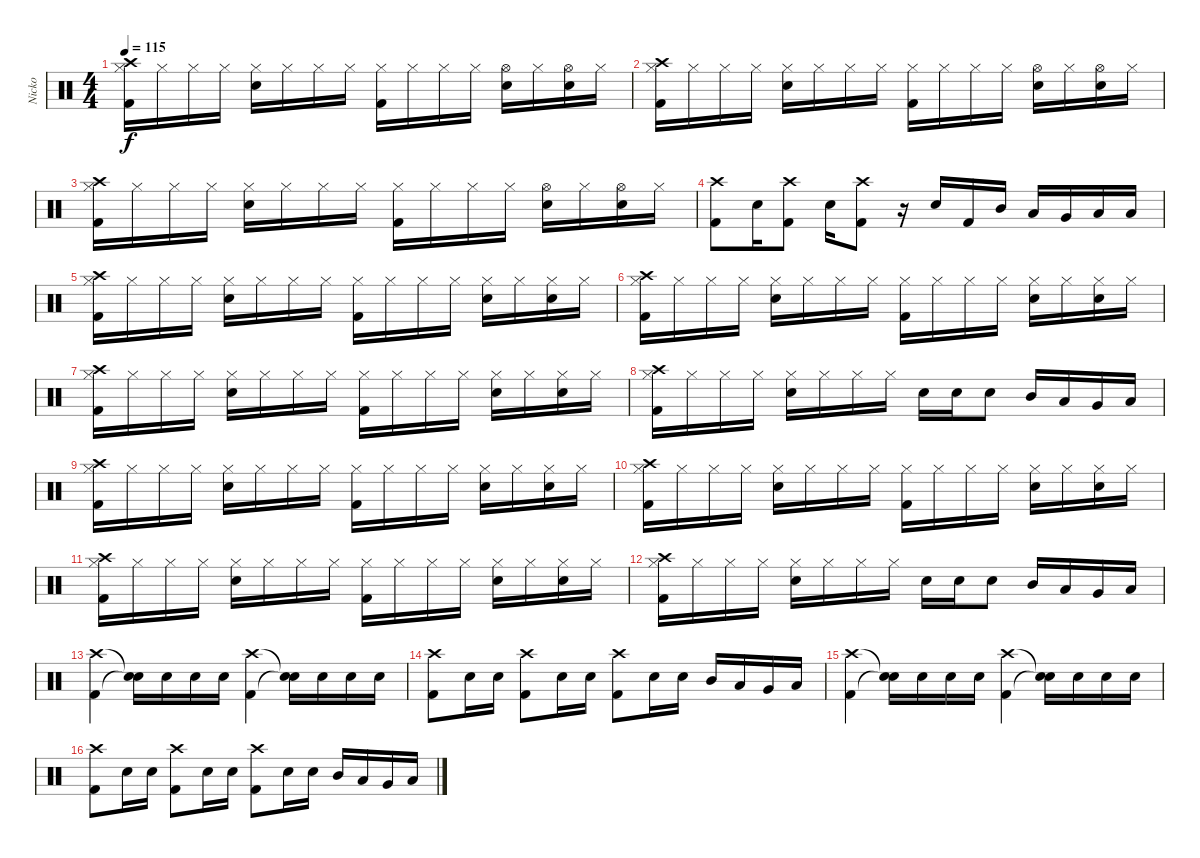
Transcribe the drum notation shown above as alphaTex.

\track ("Nicko" "Nicko") {instrument percussion}
\staff {score}
\articulation defaults
\ts (4 4)
\tempo 115
\clef neutral
\ks c
("Kick (hit) 2" "Hi-Hat (closed)" "Crash high (hit)").16{dy f} "Hi-Hat (closed)".16 "Hi-Hat (closed)".16 "Hi-Hat (closed)".16 ("Snare (hit) 2" "Hi-Hat (closed)").16 "Hi-Hat (closed)".16 "Hi-Hat (closed)".16 "Hi-Hat (closed)".16 ("Kick (hit) 2" "Hi-Hat (closed)").16 "Hi-Hat (closed)".16 "Hi-Hat (closed)".16 "Hi-Hat (closed)".16 ("Snare (hit) 2" "Hi-Hat (open)").16 "Hi-Hat (closed)".16 ("Snare (hit) 2" "Hi-Hat (open)").16 "Hi-Hat (closed)".16 |
("Kick (hit) 2" "Hi-Hat (closed)" "Crash high (hit)").16 "Hi-Hat (closed)".16 "Hi-Hat (closed)".16 "Hi-Hat (closed)".16 ("Snare (hit) 2" "Hi-Hat (closed)").16 "Hi-Hat (closed)".16 "Hi-Hat (closed)".16 "Hi-Hat (closed)".16 ("Kick (hit) 2" "Hi-Hat (closed)").16 "Hi-Hat (closed)".16 "Hi-Hat (closed)".16 "Hi-Hat (closed)".16 ("Snare (hit) 2" "Hi-Hat (open)").16 "Hi-Hat (closed)".16 ("Snare (hit) 2" "Hi-Hat (open)").16 "Hi-Hat (closed)".16 |
("Kick (hit) 2" "Hi-Hat (closed)" "Crash high (hit)").16 "Hi-Hat (closed)".16 "Hi-Hat (closed)".16 "Hi-Hat (closed)".16 ("Snare (hit) 2" "Hi-Hat (closed)").16 "Hi-Hat (closed)".16 "Hi-Hat (closed)".16 "Hi-Hat (closed)".16 ("Kick (hit) 2" "Hi-Hat (closed)").16 "Hi-Hat (closed)".16 "Hi-Hat (closed)".16 "Hi-Hat (closed)".16 ("Snare (hit) 2" "Hi-Hat (open)").16 "Hi-Hat (closed)".16 ("Snare (hit) 2" "Hi-Hat (open)").16 "Hi-Hat (closed)".16 |
("Kick (hit) 2" "Crash high (hit)").8 "Snare (hit) 2".16 ("Kick (hit) 2" "Crash high (hit)").8 "Snare (hit) 2".16 ("Kick (hit) 2" "Crash high (hit)").8 r.16 "Snare (hit) 2".16 "Kick (hit) 2".16 "Mid Tom (hit)".16 "Low Tom (hit)".16 "Very Low Tom (hit)".16 "Low Floor Tom (hit)".16 "Low Floor Tom (hit)".16 |
("Kick (hit) 2" "Hi-Hat (closed)" "Crash high (hit)").16 "Hi-Hat (closed)".16 "Hi-Hat (closed)".16 "Hi-Hat (closed)".16 ("Snare (hit) 2" "Hi-Hat (closed)").16 "Hi-Hat (closed)".16 "Hi-Hat (closed)".16 "Hi-Hat (closed)".16 ("Kick (hit) 2" "Hi-Hat (closed)").16 "Hi-Hat (closed)".16 "Hi-Hat (closed)".16 "Hi-Hat (closed)".16 ("Snare (hit) 2" "Hi-Hat (closed)").16 "Hi-Hat (closed)".16 ("Snare (hit) 2" "Hi-Hat (closed)").16 "Hi-Hat (closed)".16 |
("Kick (hit) 2" "Hi-Hat (closed)" "Crash high (hit)").16 "Hi-Hat (closed)".16 "Hi-Hat (closed)".16 "Hi-Hat (closed)".16 ("Snare (hit) 2" "Hi-Hat (closed)").16 "Hi-Hat (closed)".16 "Hi-Hat (closed)".16 "Hi-Hat (closed)".16 ("Kick (hit) 2" "Hi-Hat (closed)").16 "Hi-Hat (closed)".16 "Hi-Hat (closed)".16 "Hi-Hat (closed)".16 ("Snare (hit) 2" "Hi-Hat (closed)").16 "Hi-Hat (closed)".16 ("Snare (hit) 2" "Hi-Hat (closed)").16 "Hi-Hat (closed)".16 |
("Kick (hit) 2" "Hi-Hat (closed)" "Crash high (hit)").16 "Hi-Hat (closed)".16 "Hi-Hat (closed)".16 "Hi-Hat (closed)".16 ("Snare (hit) 2" "Hi-Hat (closed)").16 "Hi-Hat (closed)".16 "Hi-Hat (closed)".16 "Hi-Hat (closed)".16 ("Kick (hit) 2" "Hi-Hat (closed)").16 "Hi-Hat (closed)".16 "Hi-Hat (closed)".16 "Hi-Hat (closed)".16 ("Snare (hit) 2" "Hi-Hat (closed)").16 "Hi-Hat (closed)".16 ("Snare (hit) 2" "Hi-Hat (closed)").16 "Hi-Hat (closed)".16 |
("Kick (hit) 2" "Hi-Hat (closed)" "Crash high (hit)").16 "Hi-Hat (closed)".16 "Hi-Hat (closed)".16 "Hi-Hat (closed)".16 ("Snare (hit) 2" "Hi-Hat (closed)").16 "Hi-Hat (closed)".16 "Hi-Hat (closed)".16 "Hi-Hat (closed)".16 "Snare (hit) 2".16 "Snare (hit) 2".16 "Snare (hit) 2".8 "Mid Tom (hit)".16 "Low Tom (hit)".16 "Very Low Tom (hit)".16 "Low Floor Tom (hit)".16 |
("Kick (hit) 2" "Hi-Hat (closed)" "Crash high (hit)").16 "Hi-Hat (closed)".16 "Hi-Hat (closed)".16 "Hi-Hat (closed)".16 ("Snare (hit) 2" "Hi-Hat (closed)").16 "Hi-Hat (closed)".16 "Hi-Hat (closed)".16 "Hi-Hat (closed)".16 ("Kick (hit) 2" "Hi-Hat (closed)").16 "Hi-Hat (closed)".16 "Hi-Hat (closed)".16 "Hi-Hat (closed)".16 ("Snare (hit) 2" "Hi-Hat (closed)").16 "Hi-Hat (closed)".16 ("Snare (hit) 2" "Hi-Hat (closed)").16 "Hi-Hat (closed)".16 |
("Kick (hit) 2" "Hi-Hat (closed)" "Crash high (hit)").16 "Hi-Hat (closed)".16 "Hi-Hat (closed)".16 "Hi-Hat (closed)".16 ("Snare (hit) 2" "Hi-Hat (closed)").16 "Hi-Hat (closed)".16 "Hi-Hat (closed)".16 "Hi-Hat (closed)".16 ("Kick (hit) 2" "Hi-Hat (closed)").16 "Hi-Hat (closed)".16 "Hi-Hat (closed)".16 "Hi-Hat (closed)".16 ("Snare (hit) 2" "Hi-Hat (closed)").16 "Hi-Hat (closed)".16 ("Snare (hit) 2" "Hi-Hat (closed)").16 "Hi-Hat (closed)".16 |
("Kick (hit) 2" "Hi-Hat (closed)" "Crash high (hit)").16 "Hi-Hat (closed)".16 "Hi-Hat (closed)".16 "Hi-Hat (closed)".16 ("Snare (hit) 2" "Hi-Hat (closed)").16 "Hi-Hat (closed)".16 "Hi-Hat (closed)".16 "Hi-Hat (closed)".16 ("Kick (hit) 2" "Hi-Hat (closed)").16 "Hi-Hat (closed)".16 "Hi-Hat (closed)".16 "Hi-Hat (closed)".16 ("Snare (hit) 2" "Hi-Hat (closed)").16 "Hi-Hat (closed)".16 ("Snare (hit) 2" "Hi-Hat (closed)").16 "Hi-Hat (closed)".16 |
("Kick (hit) 2" "Hi-Hat (closed)" "Crash high (hit)").16 "Hi-Hat (closed)".16 "Hi-Hat (closed)".16 "Hi-Hat (closed)".16 ("Snare (hit) 2" "Hi-Hat (closed)").16 "Hi-Hat (closed)".16 "Hi-Hat (closed)".16 "Hi-Hat (closed)".16 "Snare (hit) 2".16 "Snare (hit) 2".16 "Snare (hit) 2".8 "Mid Tom (hit)".16 "Low Tom (hit)".16 "Very Low Tom (hit)".16 "Low Floor Tom (hit)".16 |
("Kick (hit) 2" "Crash high (hit)").4 ("Snare (hit)"{t} "Snare (hit)"{t}).16 "Snare (hit) 2".16 "Snare (hit) 2".16 "Snare (hit) 2".16 ("Kick (hit) 2" "Crash high (hit)").4 ("Snare (hit)"{t} "Snare (hit)"{t}).16 "Snare (hit) 2".16 "Snare (hit) 2".16 "Snare (hit) 2".16 |
("Kick (hit) 2" "Crash high (hit)").8 "Snare (hit) 2".16 "Snare (hit) 2".16 ("Kick (hit) 2" "Crash high (hit)").8 "Snare (hit) 2".16 "Snare (hit) 2".16 ("Kick (hit) 2" "Crash high (hit)").8 "Snare (hit) 2".16 "Snare (hit) 2".16 "Mid Tom (hit)".16 "Low Tom (hit)".16 "Very Low Tom (hit)".16 "Low Floor Tom (hit)".16 |
("Kick (hit) 2" "Crash high (hit)").4 ("Snare (hit)"{t} "Snare (hit)"{t}).16 "Snare (hit) 2".16 "Snare (hit) 2".16 "Snare (hit) 2".16 ("Kick (hit) 2" "Crash high (hit)").4 ("Snare (hit)"{t} "Snare (hit)"{t}).16 "Snare (hit) 2".16 "Snare (hit) 2".16 "Snare (hit) 2".16 |
("Kick (hit) 2" "Crash high (hit)").8 "Snare (hit) 2".16 "Snare (hit) 2".16 ("Kick (hit) 2" "Crash high (hit)").8 "Snare (hit) 2".16 "Snare (hit) 2".16 ("Kick (hit) 2" "Crash high (hit)").8 "Snare (hit) 2".16 "Snare (hit) 2".16 "Mid Tom (hit)".16 "Low Tom (hit)".16 "Very Low Tom (hit)".16 "Low Floor Tom (hit)".16
